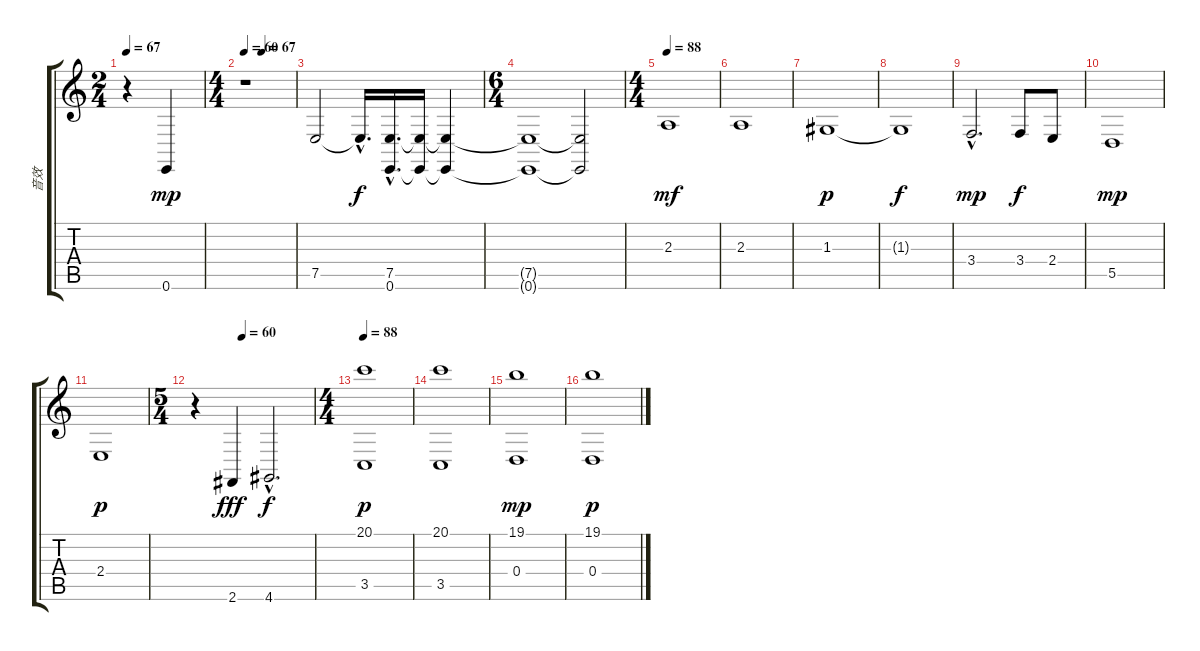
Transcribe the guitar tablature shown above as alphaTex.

\track ("音效" "音效") {instrument stringensemble1}
\staff {score tabs}
\tuning (E4 B3 G3 D3 A2 E2) {hide}
\ts (2 4)
\tempo 67
\clef g2
\ks c
r.4{dy mp instrument stringensemble1} 0.6.4 |
\ts (4 4)
\tempo 60
\tempo (67 0.34375)
r.1 |
7.5.2 7.5{hac t}.16{d dy f} (7.5{hac} 0.6{hac}).16{d volume 0} (7.5{t} 0.6{t}).16 (7.5{t} 0.6{t}).4 |
\ts (6 4)
(7.5{t} 0.6{t}).1 (7.5{t} 0.6{t}).2 |
\ts (4 4)
\tempo 88
2.3.1{dy mf volume 11} |
2.3.1 |
1.3.1{dy p} |
1.3{t}.1{dy f} |
3.4{hac}.2{d dy mp} 3.4.8{dy f} 2.4.8 |
5.5.1{dy mp} |
2.4.1{dy p} |
\ts (5 4)
\tempo (60 0.4)
r.4 2.6.4{dy fff} 4.6{hac}.2{d dy f volume 2} |
\ts (4 4)
\tempo 88
(20.1 3.5).1{dy p volume 11 instrument stringensemble2} |
(20.1 3.5).1 |
(19.1 0.4).1{dy mp} |
(19.1 0.4).1{dy p}
